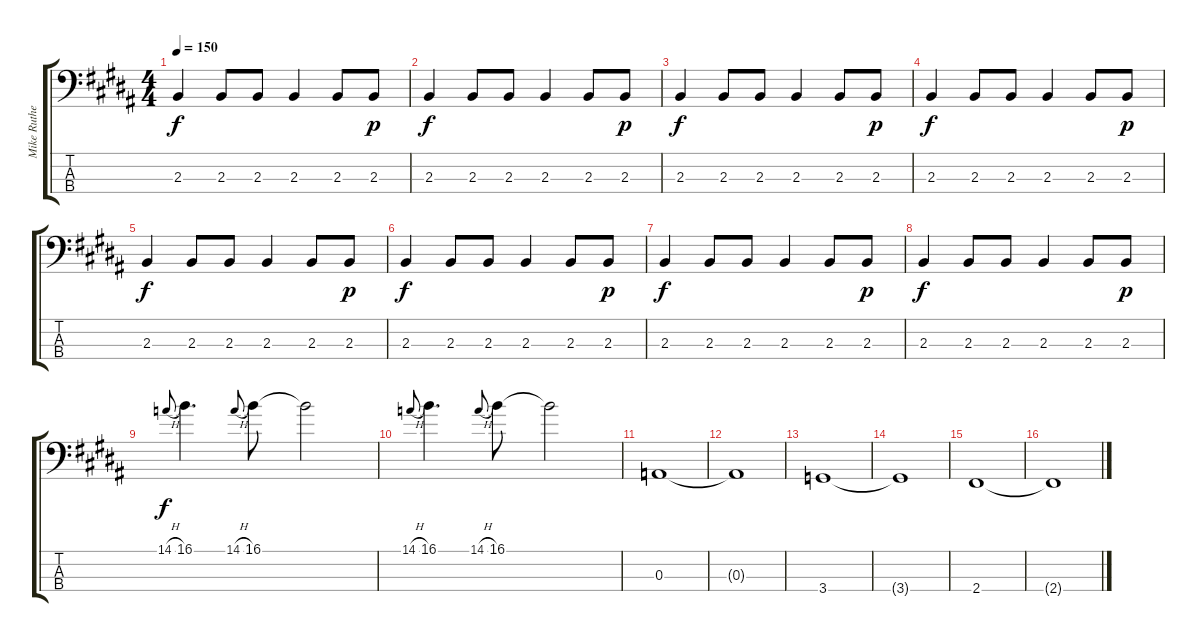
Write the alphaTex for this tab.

\track ("Mike Rutherford [Bass]" "Mike Ruthe") {instrument electricbassfinger}
\staff {score tabs}
\tuning (G2 D2 A1 E1) {hide}
\ts (4 4)
\tempo 150
\clef f4
\ks b
2.3.4{dy f} 2.3.8 2.3.8 2.3.4 2.3.8 2.3.8{dy p} |
2.3.4{dy f} 2.3.8 2.3.8 2.3.4 2.3.8 2.3.8{dy p} |
2.3.4{dy f} 2.3.8 2.3.8 2.3.4 2.3.8 2.3.8{dy p} |
2.3.4{dy f} 2.3.8 2.3.8 2.3.4 2.3.8 2.3.8{dy p} |
2.3.4{dy f} 2.3.8 2.3.8 2.3.4 2.3.8 2.3.8{dy p} |
2.3.4{dy f} 2.3.8 2.3.8 2.3.4 2.3.8 2.3.8{dy p} |
2.3.4{dy f} 2.3.8 2.3.8 2.3.4 2.3.8 2.3.8{dy p} |
2.3.4{dy f} 2.3.8 2.3.8 2.3.4 2.3.8 2.3.8{dy p} |
14.1{h}.8{gr onbeat dy f} 16.1.4{d} 14.1{h}.8{gr onbeat} 16.1.8 16.1{t}.2 |
14.1{h}.8{gr onbeat} 16.1.4{d} 14.1{h}.8{gr onbeat} 16.1.8 16.1{t}.2 |
0.3.1 |
0.3{t}.1 |
3.4.1 |
3.4{t}.1 |
2.4.1 |
2.4{t}.1
